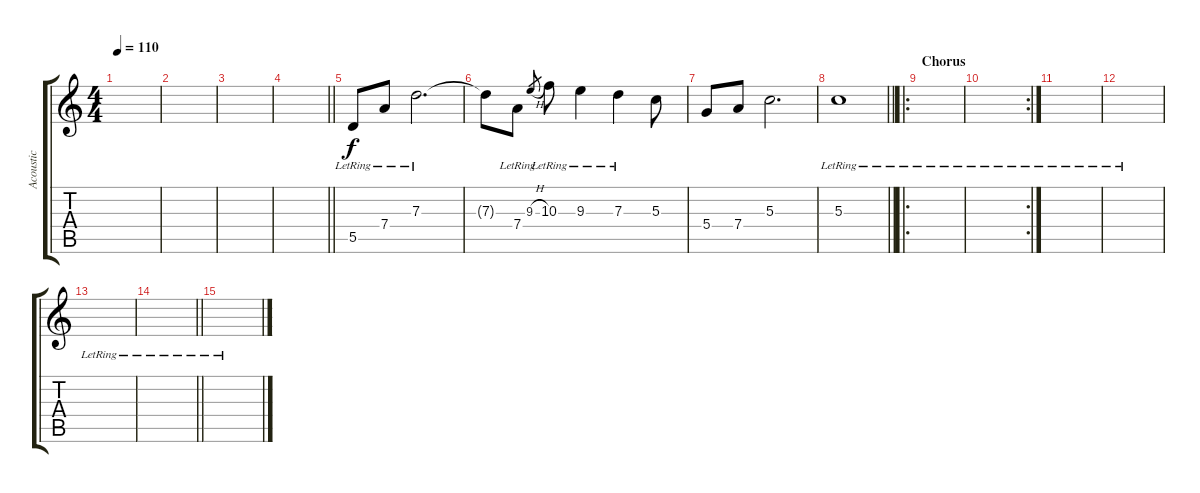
\track ("Acoustic" "Acoustic") {instrument acousticguitarsteel}
\staff {score tabs}
\tuning (E4 B3 G3 D3 A2 E2) {hide}
\ts (4 4)
\section ("" "")
\tempo 110
\clef g2
\ks c
|
|
|
\barLineRight lightlight
|
\section ("" "")
5.5{lr}.8 7.4{lr}.8 7.3{lr}.2{d} |
7.3{t}.8 7.4{lr}.8 9.3{h}.8{gr} 10.3{lr}.8 9.3{lr}.4 7.3{lr}.4 5.3.8 |
5.4.8 7.4.8 5.3.2{d} |
\barLineRight lightlight
5.3{lr}.1 |
\ro
\section ("" "Chorus")
|
\rc 2
|
|
|
|
\barLineRight lightlight
|
\section ("" "")
